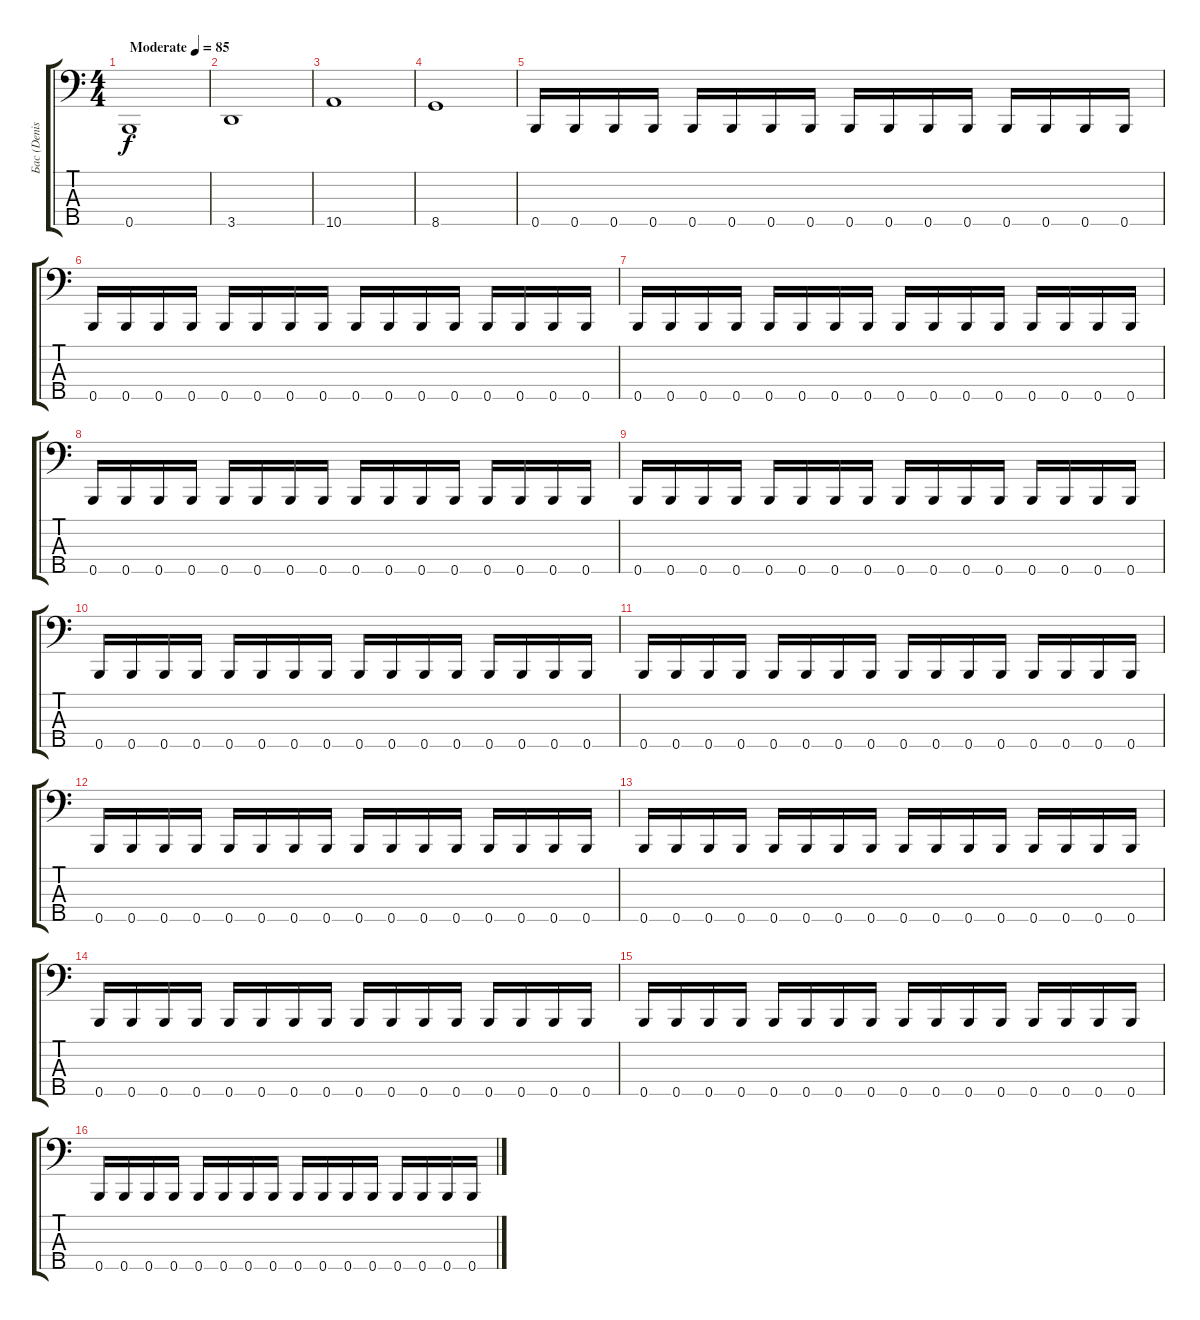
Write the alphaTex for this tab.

\track ("Бас (Denis)" "Бас (Denis") {instrument electricbassfinger}
\staff {score tabs}
\tuning (Ab2 E2 B1 Gb1 B0) {hide}
\ts (4 4)
\tempo (85 "Moderate")
\clef f4
\ks c
0.5.1{dy f instrument electricbassfinger} |
3.5.1 |
10.5.1 |
8.5.1 |
0.5.16 0.5.16 0.5.16 0.5.16 0.5.16 0.5.16 0.5.16 0.5.16 0.5.16 0.5.16 0.5.16 0.5.16 0.5.16 0.5.16 0.5.16 0.5.16 |
0.5.16 0.5.16 0.5.16 0.5.16 0.5.16 0.5.16 0.5.16 0.5.16 0.5.16 0.5.16 0.5.16 0.5.16 0.5.16 0.5.16 0.5.16 0.5.16 |
0.5.16 0.5.16 0.5.16 0.5.16 0.5.16 0.5.16 0.5.16 0.5.16 0.5.16 0.5.16 0.5.16 0.5.16 0.5.16 0.5.16 0.5.16 0.5.16 |
0.5.16 0.5.16 0.5.16 0.5.16 0.5.16 0.5.16 0.5.16 0.5.16 0.5.16 0.5.16 0.5.16 0.5.16 0.5.16 0.5.16 0.5.16 0.5.16 |
0.5.16 0.5.16 0.5.16 0.5.16 0.5.16 0.5.16 0.5.16 0.5.16 0.5.16 0.5.16 0.5.16 0.5.16 0.5.16 0.5.16 0.5.16 0.5.16 |
0.5.16 0.5.16 0.5.16 0.5.16 0.5.16 0.5.16 0.5.16 0.5.16 0.5.16 0.5.16 0.5.16 0.5.16 0.5.16 0.5.16 0.5.16 0.5.16 |
0.5.16 0.5.16 0.5.16 0.5.16 0.5.16 0.5.16 0.5.16 0.5.16 0.5.16 0.5.16 0.5.16 0.5.16 0.5.16 0.5.16 0.5.16 0.5.16 |
0.5.16 0.5.16 0.5.16 0.5.16 0.5.16 0.5.16 0.5.16 0.5.16 0.5.16 0.5.16 0.5.16 0.5.16 0.5.16 0.5.16 0.5.16 0.5.16 |
0.5.16 0.5.16 0.5.16 0.5.16 0.5.16 0.5.16 0.5.16 0.5.16 0.5.16 0.5.16 0.5.16 0.5.16 0.5.16 0.5.16 0.5.16 0.5.16 |
0.5.16 0.5.16 0.5.16 0.5.16 0.5.16 0.5.16 0.5.16 0.5.16 0.5.16 0.5.16 0.5.16 0.5.16 0.5.16 0.5.16 0.5.16 0.5.16 |
0.5.16 0.5.16 0.5.16 0.5.16 0.5.16 0.5.16 0.5.16 0.5.16 0.5.16 0.5.16 0.5.16 0.5.16 0.5.16 0.5.16 0.5.16 0.5.16 |
0.5.16 0.5.16 0.5.16 0.5.16 0.5.16 0.5.16 0.5.16 0.5.16 0.5.16 0.5.16 0.5.16 0.5.16 0.5.16 0.5.16 0.5.16 0.5.16
